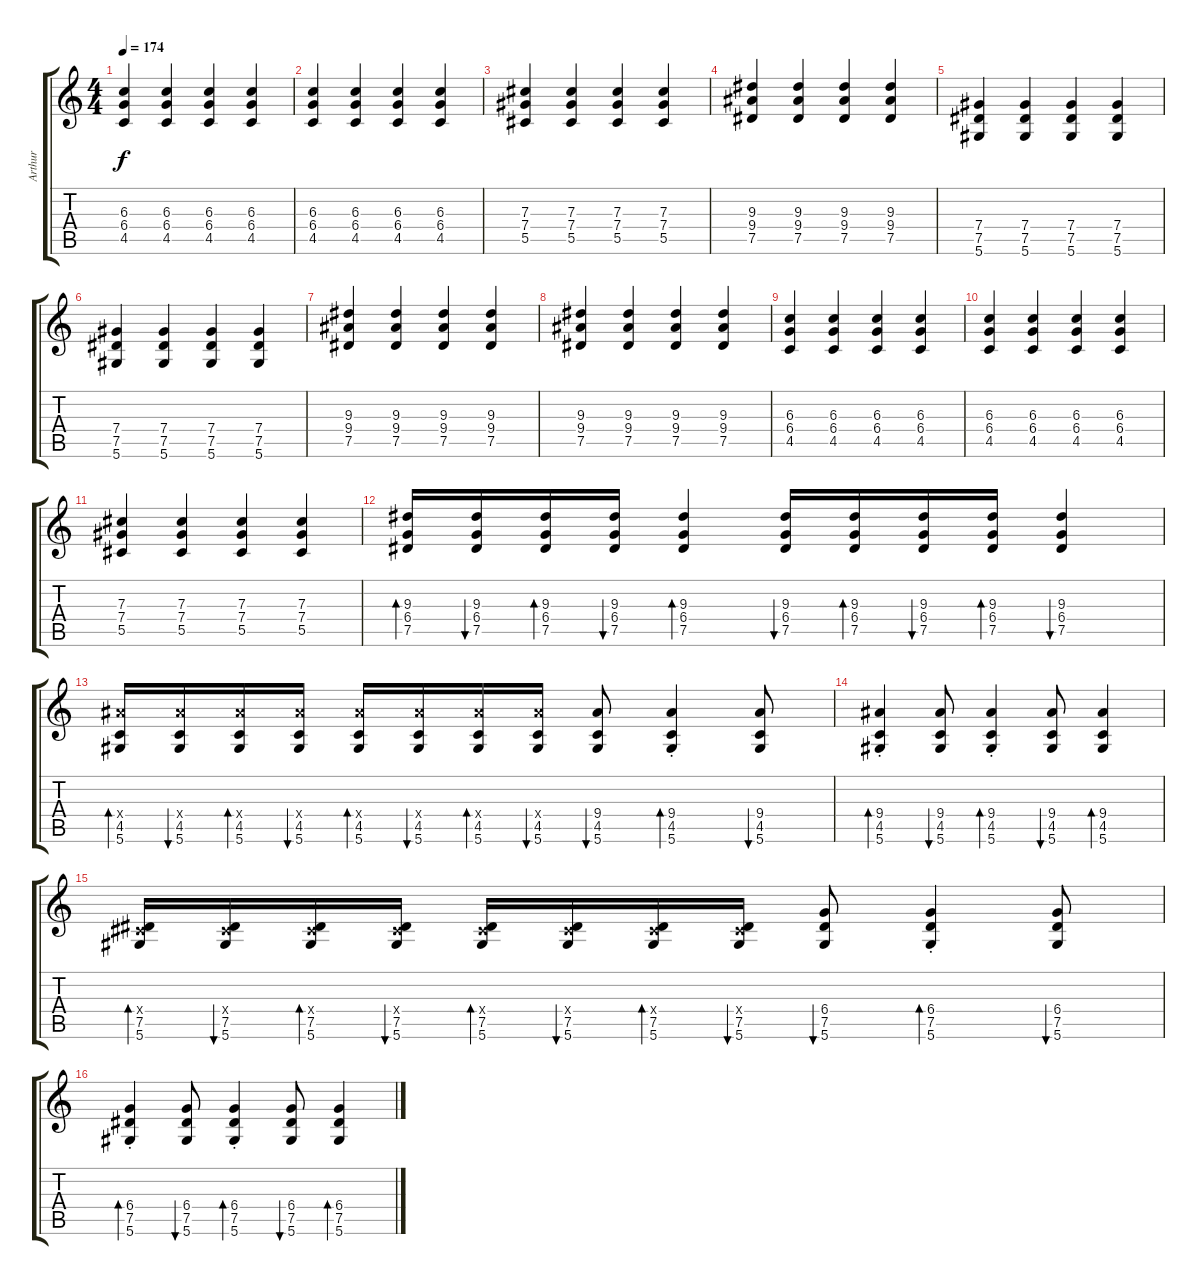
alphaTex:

\track ("Arthur" "Arthur") {instrument distortionguitar}
\staff {score tabs}
\tuning (Eb4 Bb3 Gb3 Db3 Ab2 Eb2) {hide}
\ts (4 4)
\tempo 174
\clef g2
\ks c
(6.3 6.4 4.5).4{dy f} (6.3 6.4 4.5).4 (6.3 6.4 4.5).4 (6.3 6.4 4.5).4 |
(6.3 6.4 4.5).4 (6.3 6.4 4.5).4 (6.3 6.4 4.5).4 (6.3 6.4 4.5).4 |
(7.3 7.4 5.5).4 (7.3 7.4 5.5).4 (7.3 7.4 5.5).4 (7.3 7.4 5.5).4 |
(9.3 9.4 7.5).4 (9.3 9.4 7.5).4 (9.3 9.4 7.5).4 (9.3 9.4 7.5).4 |
(7.4 7.5 5.6).4 (7.4 7.5 5.6).4 (7.4 7.5 5.6).4 (7.4 7.5 5.6).4 |
(7.4 7.5 5.6).4 (7.4 7.5 5.6).4 (7.4 7.5 5.6).4 (7.4 7.5 5.6).4 |
(9.3 9.4 7.5).4 (9.3 9.4 7.5).4 (9.3 9.4 7.5).4 (9.3 9.4 7.5).4 |
(9.3 9.4 7.5).4 (9.3 9.4 7.5).4 (9.3 9.4 7.5).4 (9.3 9.4 7.5).4 |
(6.3 6.4 4.5).4 (6.3 6.4 4.5).4 (6.3 6.4 4.5).4 (6.3 6.4 4.5).4 |
(6.3 6.4 4.5).4 (6.3 6.4 4.5).4 (6.3 6.4 4.5).4 (6.3 6.4 4.5).4 |
(7.3 7.4 5.5).4 (7.3 7.4 5.5).4 (7.3 7.4 5.5).4 (7.3 7.4 5.5).4 |
(9.3 6.4 7.5).16{bd 60} (9.3 6.4 7.5).16{bu 60} (9.3 6.4 7.5).16{bd 60} (9.3 6.4 7.5).16{bu 60} (9.3 6.4 7.5).4{bd 60} (9.3 6.4 7.5).16{bu 60} (9.3 6.4 7.5).16{bd 60} (9.3 6.4 7.5).16{bu 60} (9.3 6.4 7.5).16{bd 60} (9.3 6.4 7.5).4{bu 60} |
(9.4{x} 4.5 5.6).16{bd 60} (9.4{x} 4.5 5.6).16{bu 60} (9.4{x} 4.5 5.6).16{bd 60} (9.4{x} 4.5 5.6).16{bu 60} (9.4{x} 4.5 5.6).16{bd 60} (9.4{x} 4.5 5.6).16{bu 60} (9.4{x} 4.5 5.6).16{bd 60} (9.4{x} 4.5 5.6).16{bu 60} (9.4 4.5 5.6).8{bu 60} (9.4{st} 4.5{st} 5.6{st}).4{bd 60} (9.4 4.5 5.6).8{bu 60} |
(9.4{st} 4.5{st} 5.6{st}).4{bd 60} (9.4 4.5 5.6).8{bu 60} (9.4{st} 4.5{st} 5.6{st}).4{bd 60} (9.4 4.5 5.6).8{bu 60} (9.4 4.5 5.6).4{bd 60} |
(0.4{x} 7.5 5.6).16{bd 60} (0.4{x} 7.5 5.6).16{bu 60} (0.4{x} 7.5 5.6).16{bd 60} (0.4{x} 7.5 5.6).16{bu 60} (0.4{x} 7.5 5.6).16{bd 60} (0.4{x} 7.5 5.6).16{bu 60} (0.4{x} 7.5 5.6).16{bd 60} (0.4{x} 7.5 5.6).16{bu 60} (6.4 7.5 5.6).8{bu 60} (6.4{st} 7.5{st} 5.6{st}).4{bd 60} (6.4 7.5 5.6).8{bu 60} |
(6.4{st} 7.5{st} 5.6{st}).4{bd 60} (6.4 7.5 5.6).8{bu 60} (6.4{st} 7.5{st} 5.6{st}).4{bd 60} (6.4 7.5 5.6).8{bu 60} (6.4 7.5 5.6).4{bd 60}
